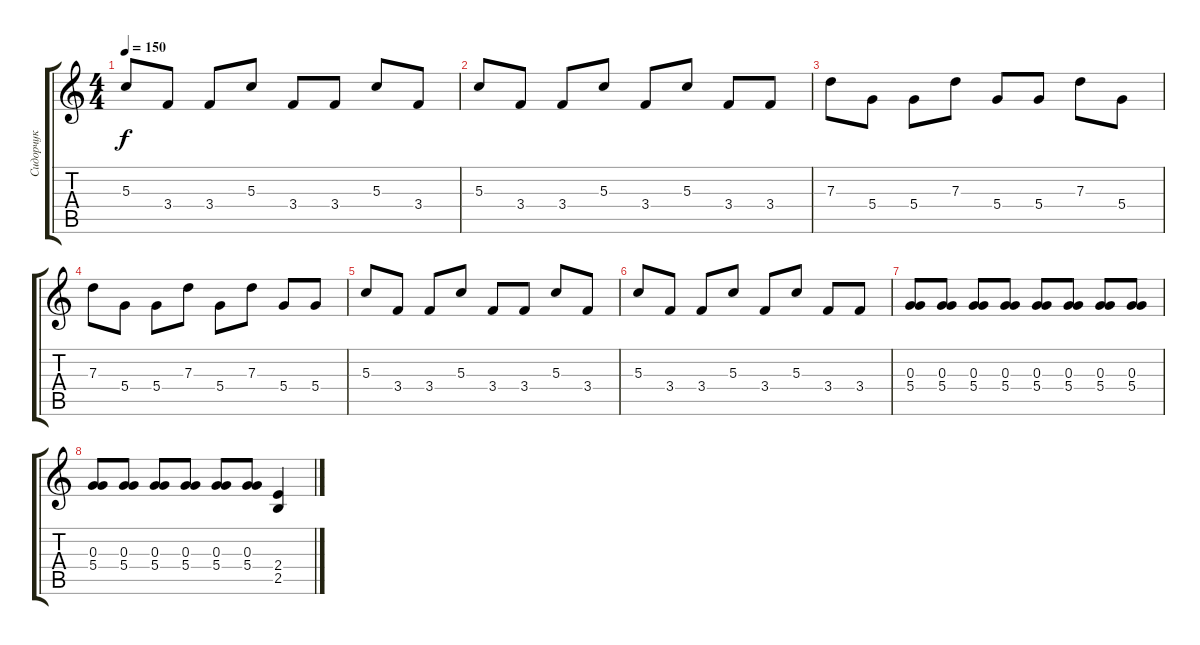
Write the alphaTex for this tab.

\track ("Сидорчук" "Сидорчук") {instrument distortionguitar}
\staff {score tabs}
\tuning (E4 B3 G3 D3 A2 E2) {hide}
\ts (4 4)
\tempo 150
\clef g2
\ks c
5.3.8{dy f} 3.4.8 3.4.8 5.3.8 3.4.8 3.4.8 5.3.8 3.4.8 |
5.3.8 3.4.8 3.4.8 5.3.8 3.4.8 5.3.8 3.4.8 3.4.8 |
7.3.8 5.4.8 5.4.8 7.3.8 5.4.8 5.4.8 7.3.8 5.4.8 |
7.3.8 5.4.8 5.4.8 7.3.8 5.4.8 7.3.8 5.4.8 5.4.8 |
5.3.8 3.4.8 3.4.8 5.3.8 3.4.8 3.4.8 5.3.8 3.4.8 |
5.3.8 3.4.8 3.4.8 5.3.8 3.4.8 5.3.8 3.4.8 3.4.8 |
(0.3 5.4).8 (0.3 5.4).8 (0.3 5.4).8 (0.3 5.4).8 (0.3 5.4).8 (0.3 5.4).8 (0.3 5.4).8 (0.3 5.4).8 |
(0.3 5.4).8 (0.3 5.4).8 (0.3 5.4).8 (0.3 5.4).8 (0.3 5.4).8 (0.3 5.4).8 (2.4 2.5).4
